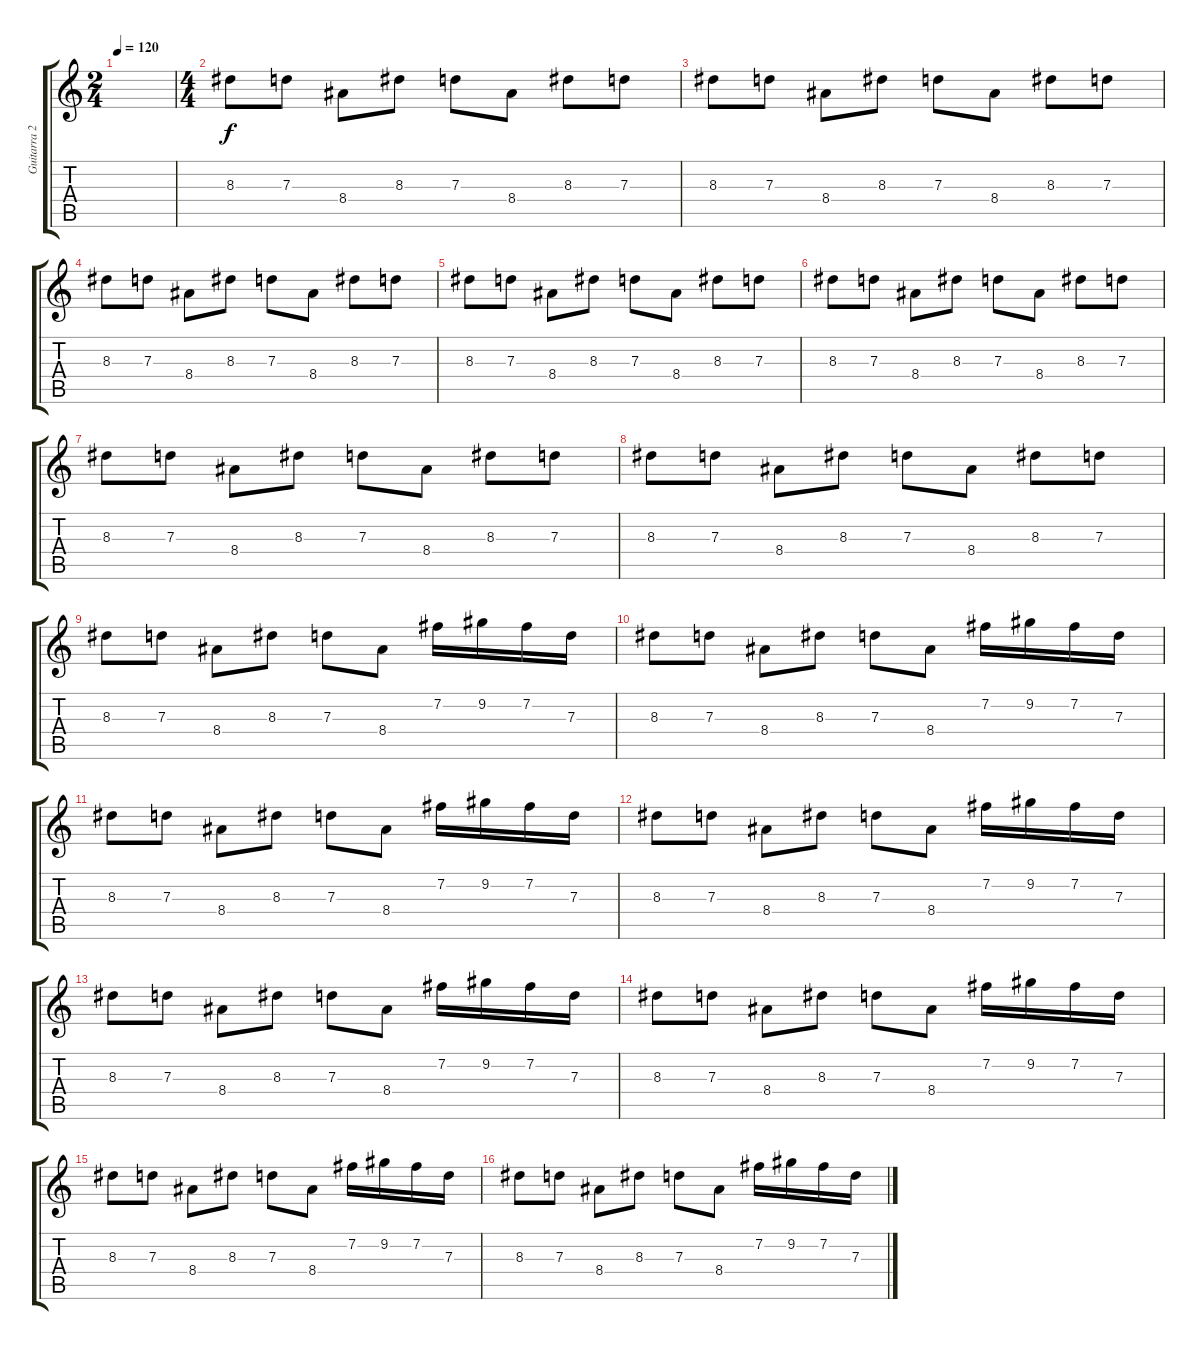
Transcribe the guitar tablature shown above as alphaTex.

\track ("Guitarra 2" "Guitarra 2") {instrument distortionguitar}
\staff {score tabs}
\tuning (E4 B3 G3 D3 A2 D2) {hide}
\ts (2 4)
\tempo 120
\clef g2
\ks c
|
\ts (4 4)
8.3.8 7.3.8 8.4.8 8.3.8 7.3.8 8.4.8 8.3.8 7.3.8 |
8.3.8 7.3.8 8.4.8 8.3.8 7.3.8 8.4.8 8.3.8 7.3.8 |
8.3.8 7.3.8 8.4.8 8.3.8 7.3.8 8.4.8 8.3.8 7.3.8 |
8.3.8 7.3.8 8.4.8 8.3.8 7.3.8 8.4.8 8.3.8 7.3.8 |
8.3.8 7.3.8 8.4.8 8.3.8 7.3.8 8.4.8 8.3.8 7.3.8 |
8.3.8 7.3.8 8.4.8 8.3.8 7.3.8 8.4.8 8.3.8 7.3.8 |
8.3.8 7.3.8 8.4.8 8.3.8 7.3.8 8.4.8 8.3.8 7.3.8 |
8.3.8 7.3.8 8.4.8 8.3.8 7.3.8 8.4.8 7.2.16 9.2.16 7.2.16 7.3.16 |
8.3.8 7.3.8 8.4.8 8.3.8 7.3.8 8.4.8 7.2.16 9.2.16 7.2.16 7.3.16 |
8.3.8 7.3.8 8.4.8 8.3.8 7.3.8 8.4.8 7.2.16 9.2.16 7.2.16 7.3.16 |
8.3.8 7.3.8 8.4.8 8.3.8 7.3.8 8.4.8 7.2.16 9.2.16 7.2.16 7.3.16 |
8.3.8 7.3.8 8.4.8 8.3.8 7.3.8 8.4.8 7.2.16 9.2.16 7.2.16 7.3.16 |
8.3.8 7.3.8 8.4.8 8.3.8 7.3.8 8.4.8 7.2.16 9.2.16 7.2.16 7.3.16 |
8.3.8 7.3.8 8.4.8 8.3.8 7.3.8 8.4.8 7.2.16 9.2.16 7.2.16 7.3.16 |
8.3.8 7.3.8 8.4.8 8.3.8 7.3.8 8.4.8 7.2.16 9.2.16 7.2.16 7.3.16
